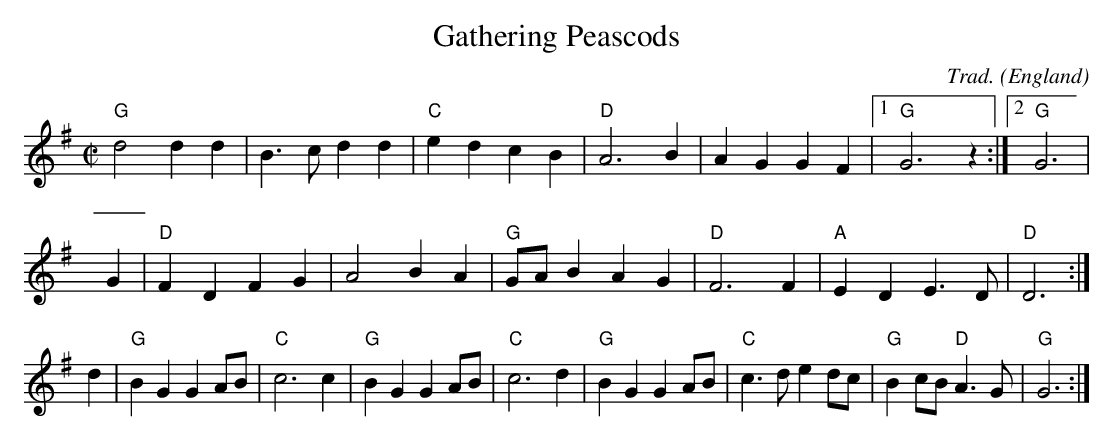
X:1
T:Gathering Peascods
O:England
M:C|
C:Trad.
K:G
"G"d4d2d2 |B3 c d2 d2 | "C"e2 d2 c2 B2 | "D"A6 B2 |\
A2 G2 G2 F2 |1 "G"G6 z2:|2 "G"G6|
G2|"D" F2 D2 F2 G2 | A4   B2 A2 | "G"GA B2 A2 G2 | "D"F6 F2 | \
"A"E2 D2 E3 D  | "D"D6 :|
d2 | "G"B2 G2 G2 AB |"C"c6 c2 | "G"B2 G2 G2 AB | "C"c6 d2 |\
"G"B2 G2 G2 AB |"C" c3 d e2 dc | "G"B2 cB "D"A3 G  | "G"G6    :|
